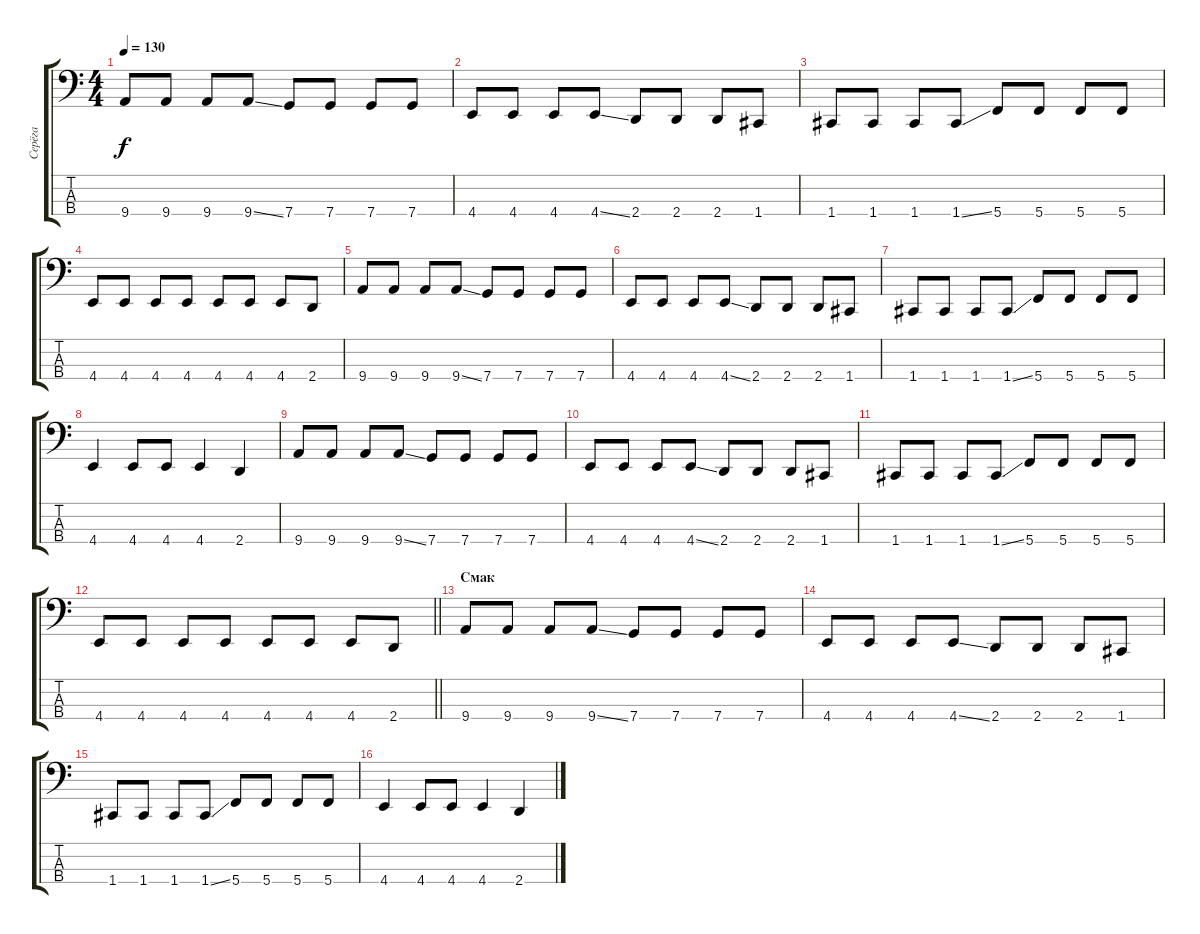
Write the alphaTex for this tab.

\track ("Серёга" "Серёга") {instrument electricbasspick}
\staff {score tabs}
\tuning (F2 C2 G1 C1) {hide}
\ts (4 4)
\tempo 130
\clef f4
\ks c
9.4.8{dy f} 9.4.8 9.4.8 9.4{ss}.8 7.4.8 7.4.8 7.4.8 7.4.8 |
4.4.8 4.4.8 4.4.8 4.4{ss}.8 2.4.8 2.4.8 2.4.8 1.4.8 |
1.4.8 1.4.8 1.4.8 1.4{ss}.8 5.4.8 5.4.8 5.4.8 5.4.8 |
4.4.8 4.4.8 4.4.8 4.4.8 4.4.8 4.4.8 4.4.8 2.4.8 |
9.4.8 9.4.8 9.4.8 9.4{ss}.8 7.4.8 7.4.8 7.4.8 7.4.8 |
4.4.8 4.4.8 4.4.8 4.4{ss}.8 2.4.8 2.4.8 2.4.8 1.4.8 |
1.4.8 1.4.8 1.4.8 1.4{ss}.8 5.4.8 5.4.8 5.4.8 5.4.8 |
4.4.4 4.4.8 4.4.8 4.4.4 2.4.4 |
9.4.8 9.4.8 9.4.8 9.4{ss}.8 7.4.8 7.4.8 7.4.8 7.4.8 |
4.4.8 4.4.8 4.4.8 4.4{ss}.8 2.4.8 2.4.8 2.4.8 1.4.8 |
1.4.8 1.4.8 1.4.8 1.4{ss}.8 5.4.8 5.4.8 5.4.8 5.4.8 |
\barLineRight lightlight
4.4.8 4.4.8 4.4.8 4.4.8 4.4.8 4.4.8 4.4.8 2.4.8 |
\section ("" "Смак")
9.4.8 9.4.8 9.4.8 9.4{ss}.8 7.4.8 7.4.8 7.4.8 7.4.8 |
4.4.8 4.4.8 4.4.8 4.4{ss}.8 2.4.8 2.4.8 2.4.8 1.4.8 |
1.4.8 1.4.8 1.4.8 1.4{ss}.8 5.4.8 5.4.8 5.4.8 5.4.8 |
4.4.4 4.4.8 4.4.8 4.4.4 2.4.4
